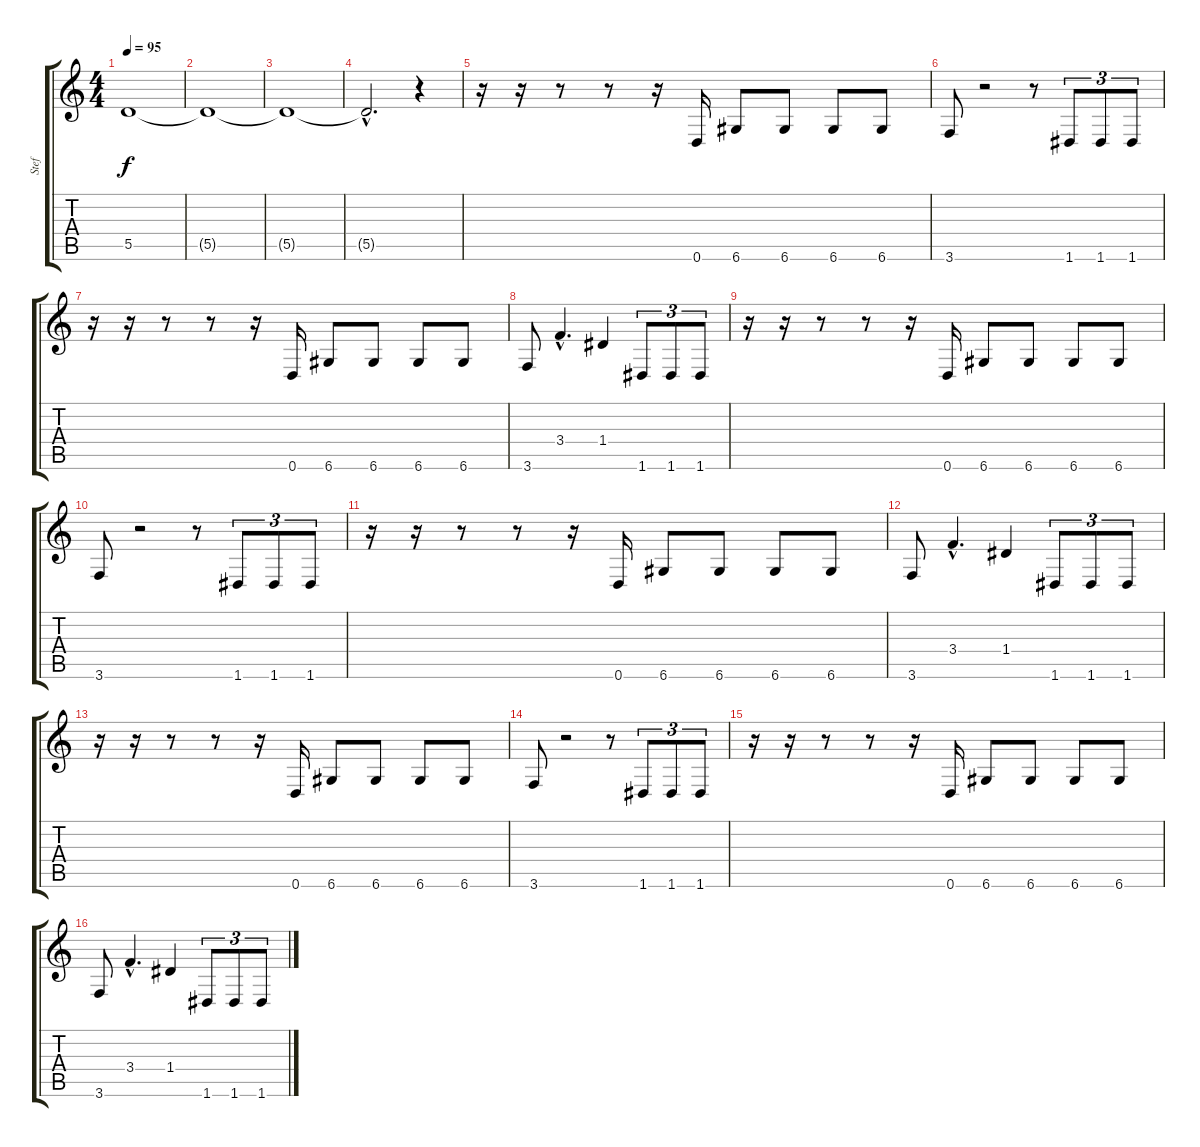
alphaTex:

\track ("Stef" "Stef") {instrument distortionguitar}
\staff {score tabs}
\tuning (E4 B3 G3 D3 A2 D2) {hide}
\ts (4 4)
\tempo 95
\clef g2
\ks c
5.5.1{dy f volume 9} |
5.5{t}.1 |
5.5{t}.1 |
5.5{hac t}.2{d} r.4 |
r.16{volume 9} r.16 r.8 r.8 r.16 0.6.16 6.6.8 6.6.8 6.6.8 6.6.8 |
3.6.8 r.2 r.8 1.6.8{tu (3 2)} 1.6.8{tu (3 2)} 1.6.8{tu (3 2)} |
r.16{volume 9} r.16 r.8 r.8 r.16 0.6.16 6.6.8 6.6.8 6.6.8 6.6.8 |
3.6.8 3.4{hac}.4{d} 1.4.4 1.6.8{tu (3 2)} 1.6.8{tu (3 2)} 1.6.8{tu (3 2)} |
r.16{volume 9} r.16 r.8 r.8 r.16 0.6.16 6.6.8 6.6.8 6.6.8 6.6.8 |
3.6.8 r.2 r.8 1.6.8{tu (3 2)} 1.6.8{tu (3 2)} 1.6.8{tu (3 2)} |
r.16{volume 9} r.16 r.8 r.8 r.16 0.6.16 6.6.8 6.6.8 6.6.8 6.6.8 |
3.6.8 3.4{hac}.4{d} 1.4.4 1.6.8{tu (3 2)} 1.6.8{tu (3 2)} 1.6.8{tu (3 2)} |
r.16{volume 9} r.16 r.8 r.8 r.16 0.6.16 6.6.8 6.6.8 6.6.8 6.6.8 |
3.6.8 r.2 r.8 1.6.8{tu (3 2)} 1.6.8{tu (3 2)} 1.6.8{tu (3 2)} |
r.16{volume 9} r.16 r.8 r.8 r.16 0.6.16 6.6.8 6.6.8 6.6.8 6.6.8 |
3.6.8 3.4{hac}.4{d} 1.4.4 1.6.8{tu (3 2)} 1.6.8{tu (3 2)} 1.6.8{tu (3 2)}
